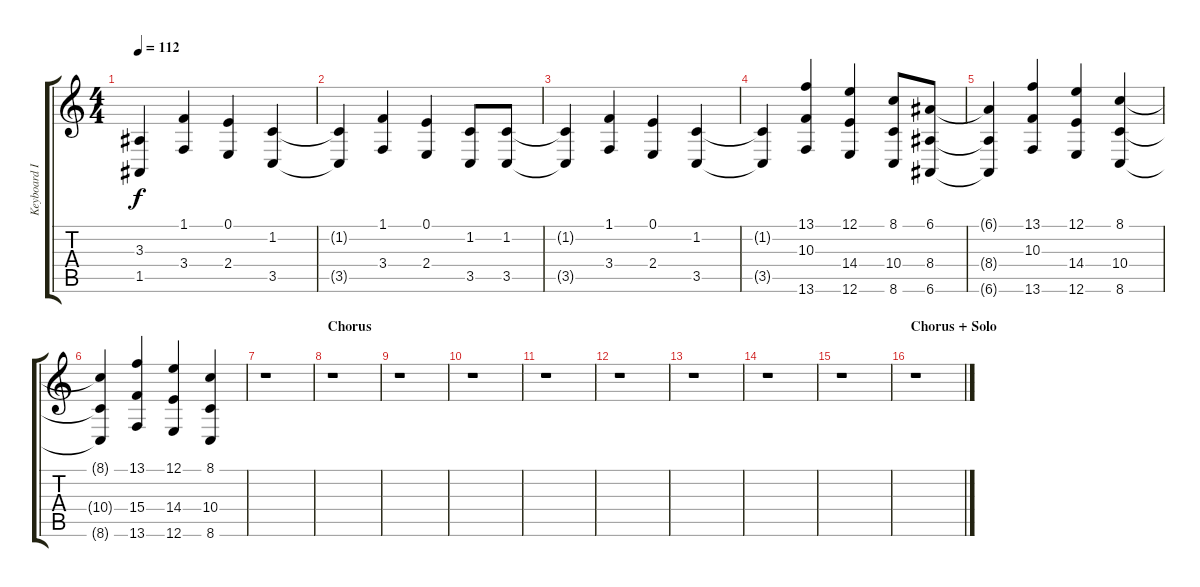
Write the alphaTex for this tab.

\track ("Keyboard Interludes" "Keyboard I") {instrument lead1square}
\staff {score tabs}
\tuning (E4 B3 G3 D3 A2 E2) {hide}
\ts (4 4)
\tempo 112
\clef g2
\ks c
(3.3{t} 1.5{t}).4{dy f} (1.1 3.4).4 (0.1 2.4).4 (1.2 3.5).4 |
(1.2{t} 3.5{t}).4 (1.1 3.4).4 (0.1 2.4).4 (1.2 3.5).8 (1.2 3.5).8 |
(1.2{t} 3.5{t}).4 (1.1 3.4).4 (0.1 2.4).4 (1.2 3.5).4 |
(1.2{t} 3.5{t}).4 (13.1 10.3 13.6).4 (12.1 14.4 12.6).4 (8.1 10.4 8.6).8 (6.1 8.4 6.6).8 |
(6.1{t} 8.4{t} 6.6{t}).4 (13.1 10.3 13.6).4 (12.1 14.4 12.6).4 (8.1 10.4 8.6).4 |
(8.1{t} 10.4{t} 8.6{t}).4 (13.1 15.4 13.6).4 (12.1 14.4 12.6).4 (8.1 10.4 8.6).4 |
r.1 |
\section ("" "Chorus")
r.1 |
r.1 |
r.1 |
r.1 |
r.1 |
r.1 |
r.1 |
r.1 |
\section ("" "Chorus + Solo")
r.1
